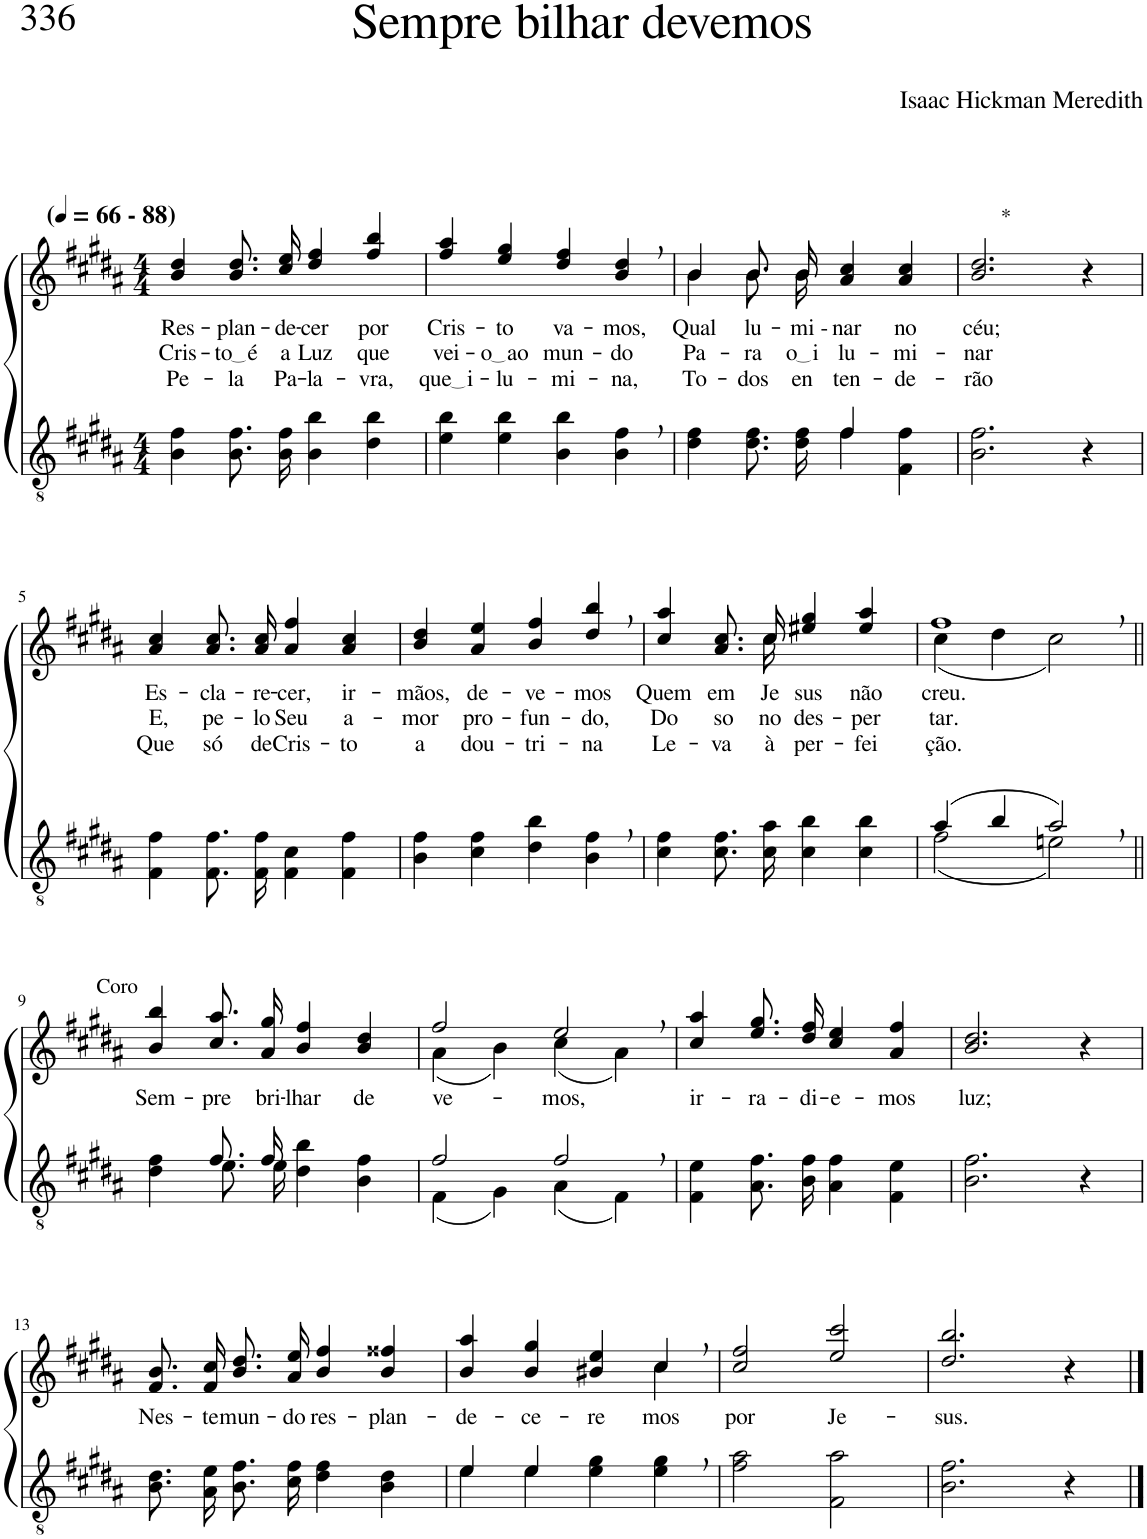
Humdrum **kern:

**kern	**kern	**text	**text	**text
*part2	*part1	*part1	*part1	*part1
*staff2	*staff1	*staff1	*staff1	*staff1
*I"Parte III e IV	*I"Parte I e II	*	*	*
*clefGv2	*clefG2	*	*	*
*Trd5c9	*Trd5c9	*	*	*
*k[f#c#g#d#a#]	*k[f#c#g#d#a#]	*	*	*
*M4/4	*M4/4	*	*	*
*MM66	*MM66	*	*	*
=1	=1	=1	=1	=1
!	!LO:TX:a:B:t=(	!	!	!
!	!LO:TX:a:B:t=- 88)	!	!	!
!	!	!LO:LY:b	!LO:LY:b	!LO:LY:b
4B\ 4f#\	4b/ 4dd#/	Res-	Cris-	Pe-
!	!	!LO:LY:b	!LO:LY:b	!LO:LY:b
8.B\ 8.f#\L	8.b\ 8.dd#\L	-plan-	to é	-la
!	!	!LO:LY:b	!LO:LY:b	!LO:LY:b
16B\ 16f#\Jk	16cc#\ 16ee\Jk	-de-	a	-Pa-
!	!	!LO:LY:b	!LO:LY:b	!LO:LY:b
4B\ 4b\	4dd#/ 4ff#/	-cer	Luz	-la-
!	!	!LO:LY:b	!LO:LY:b	!LO:LY:b
4d#\ 4b\	4ff#/ 4bb/	por	que	-vra,
=2	=2	=2	=2	=2
!	!	!LO:LY:b	!LO:LY:b	!LO:LY:b
4e\ 4b\	4ff#/ 4aa#/	Cris-	vei-	que i
!	!	!LO:LY:b	!LO:LY:b	!LO:LY:b
4e\ 4b\	4ee/ 4gg#/	-to	o ao	-lu-
!	!	!LO:LY:b	!LO:LY:b	!LO:LY:b
4B\ 4b\	4dd#/ 4ff#/	va-	mun-	-mi-
!	!	!LO:LY:b	!LO:LY:b	!LO:LY:b
4B\, 4f#\,	4b/, 4dd#/,	-mos,	-do	-na,
=3	=3	=3	=3	=3
*^	*	*	*	*
!	!	!	!LO:LY:b	!LO:LY:b	!LO:LY:b
*	*	*^	*	*	*
2ryy	4d#\ 4f#\	4b\	4b/	Qual	Pa-	To-
!	!	!	!	!LO:LY:b	!LO:LY:b	!LO:LY:b
.	8.d#\ 8.f#\L	8.b\L	8.b/L	lu-	-ra	-dos
!	!	!	!	!LO:LY:b	!LO:LY:b	!LO:LY:b
.	16d#\ 16f#\Jk	16b\Jk	16b/Jk	-mi --	o i	en-
!	!	!	!	!LO:LY:b	!LO:LY:b	!LO:LY:b
4f#/	4f#\	2ryy	4a#/ 4cc#/	-nar	-lu-	-ten-
!	!	!	!	!LO:LY:b	!LO:LY:b	!LO:LY:b
4ryy	4F#\ 4f#\	.	4a#/ 4cc#/	no	-mi-	-de-
=4	=4	=4	=4	=4	=4	=4
!	!	!LO:TX:a:t=*	!	!	!	!
!	!	!	!	!LO:LY:b	!LO:LY:b	!LO:LY:b
*v	*v	*	*	*	*	*
*	*v	*v	*	*	*
2.B\ 2.f#\	2.b/ 2.dd#/	-céu;	-nar	-rão
4r	4r	.	.	.
!!LO:LB:g=z
=5	=5	=5	=5	=5
!	!	!LO:LY:b	!LO:LY:b	!LO:LY:b
4F#\ 4f#\	4a#/ 4cc#/	Es-	E,	Que
!	!	!LO:LY:b	!LO:LY:b	!LO:LY:b
8.F#\ 8.f#\L	8.a#\ 8.cc#\L	-cla-	pe-	só
!	!	!LO:LY:b	!LO:LY:b	!LO:LY:b
16F#\ 16f#\Jk	16a#\ 16cc#\Jk	-re-	-lo	de
!	!	!LO:LY:b	!LO:LY:b	!LO:LY:b
4F#\ 4c#\	4a#/ 4ff#/	-cer,	Seu	Cris-
!	!	!LO:LY:b	!LO:LY:b	!LO:LY:b
4F#\ 4f#\	4a#/ 4cc#/	ir-	a-	-to
=6	=6	=6	=6	=6
!	!	!LO:LY:b	!LO:LY:b	!LO:LY:b
4B\ 4f#\	4b/ 4dd#/	-mãos,	-mor	a
!	!	!LO:LY:b	!LO:LY:b	!LO:LY:b
4c#\ 4f#\	4a#/ 4ee/	de-	pro-	dou-
!	!	!LO:LY:b	!LO:LY:b	!LO:LY:b
4d#\ 4b\	4b/ 4ff#/	-ve-	-fun-	-tri-
!	!	!LO:LY:b	!LO:LY:b	!LO:LY:b
4B\, 4f#\,	4dd#/, 4bb/,	-mos	-do,	-na
=7	=7	=7	=7	=7
!	!	!LO:LY:b	!LO:LY:b	!LO:LY:b
*	*^	*	*	*
4c#\ 4f#\	4cc#/ 4aa#/	4..ryy	Quem	Do	Le-
!	!	!	!LO:LY:b	!LO:LY:b	!LO:LY:b
8.c#\ 8.f#\L	8.a#\ 8.cc#\L	.	em	so-	-va
!	!	!	!LO:LY:b	!LO:LY:b	!LO:LY:b
16c#\ 16a#\Jk	16cc#\Jk	16cc#\	Je-	-no	à
!	!	!	!LO:LY:b	!LO:LY:b	!LO:LY:b
4c#\ 4b\	4ee#X/ 4gg#/	2ryy	-sus	des-	per-
!	!	!	!LO:LY:b	!LO:LY:b	!LO:LY:b
4c#\ 4b\	4ee#/ 4aa#/	.	não	-per-	-fei-
=8	=8	=8	=8	=8	=8
*^	*	*	*	*	*
!	!	!	!	!LO:LY:b	!LO:LY:b	!LO:LY:b
(4a#/	(2f#\	1ff#,	(4cc#\	creu.	-tar.	-ção.
4b/	.	.	4dd#\	.	.	.
2a#,/)	2en\)	.	2cc#\)	.	.	.
!!LO:LB:g=z
=9||	=9||	=9||	=9||	=9||	=9||	=9||
!	!	!LO:TX:a:t=Coro	!	!	!	!
!	!	!	!	!LO:LY:b	!	!
*	*	*v	*v	*	*	*
4ryy	4d#\ 4f#\	4b/ 4bb/	Sem-	.	.
!	!	!	!LO:LY:b	!	!
8.f#/L	8.e\L	8.cc#\ 8.aa#\L	-pre	.	.
!	!	!	!LO:LY:b	!	!
16f#/Jk	16e\Jk	16a#\ 16gg#\Jk	bri-	.	.
!	!	!	!LO:LY:b	!	!
2ryy	4d#\ 4b\	4b/ 4ff#/	-lhar	.	.
!	!	!	!LO:LY:b	!	!
.	4B\ 4f#\	4b/ 4dd#/	de-	.	.
=10	=10	=10	=10	=10	=10
*	*	*^	*	*	*
!	!	!	!	!LO:LY:b	!	!
2f#/	(4F#\	2ff#/	(4a#\	-ve-	.	.
.	4G#\)	.	4b\)	.	.	.
!	!	!	!	!LO:LY:b	!	!
2f#,/	(4A#\	2ee,/	(4cc#\	-mos,	.	.
.	4F#\)	.	4a#\)	.	.	.
=11	=11	=11	=11	=11	=11	=11
!	!	!	!	!LO:LY:b	!	!
*v	*v	*	*	*	*	*
*	*v	*v	*	*	*
4F#\ 4e\	4cc#/ 4aa#/	ir-	.	.
!	!	!LO:LY:b	!	!
8.A#\ 8.f#\L	8.ee\ 8.gg#\L	-ra-	.	.
!	!	!LO:LY:b	!	!
16B\ 16f#\Jk	16dd#\ 16ff#\Jk	-di-	.	.
!	!	!LO:LY:b	!	!
4A#\ 4f#\	4cc#/ 4ee/	-e-	.	.
!	!	!LO:LY:b	!	!
4F#\ 4e\	4a#/ 4ff#/	-mos	.	.
=12	=12	=12	=12	=12
!	!	!LO:LY:b	!	!
2.B\ 2.f#\	2.b/ 2.dd#/	luz;	.	.
4r	4r	.	.	.
!!LO:LB:g=z
=13	=13	=13	=13	=13
!	!	!LO:LY:b	!	!
8.B\ 8.d#\L	8.f#/ 8.b/L	Nes-	.	.
!	!	!LO:LY:b	!	!
16A#\ 16e\Jk	16f#/ 16cc#/Jk	-te	.	.
!	!	!LO:LY:b	!	!
8.B\ 8.f#\L	8.b\ 8.dd#\L	mun-	.	.
!	!	!LO:LY:b	!	!
16c#\ 16f#\Jk	16a#\ 16ee\Jk	-do	.	.
!	!	!LO:LY:b	!	!
4d#\ 4f#\	4b/ 4ff#/	res-	.	.
!	!	!LO:LY:b	!	!
4B\ 4d#\	4b/ 4ff##X/	-plan-	.	.
=14	=14	=14	=14	=14
*^	*	*	*	*
!	!	!	!LO:LY:b	!	!
*	*	*^	*	*	*
4e\	4e/	4b/ 4aa#/	2.ryy	-de-	.	.
!	!	!	!	!LO:LY:b	!	!
4e\	4e/	4b/ 4gg#/	.	-ce-	.	.
!	!	!	!	!LO:LY:b	!	!
4e\ 4g#\	2ryy	4b#X/ 4ee/	.	-re-	.	.
!	!	!	!	!LO:LY:b	!	!
4e\, 4g#\,	.	4cc#,/	4cc#\	-mos	.	.
*v	*v	*	*	*	*	*
=15	=15	=15	=15	=15	=15
!	!	!	!LO:LY:b	!	!
*	*v	*v	*	*	*
2f#\ 2a#\	2cc#/ 2ff#/	por	.	.
!	!	!LO:LY:b	!	!
2F#\ 2a#\	2ee/ 2ccc#/	Je-	.	.
=16	=16	=16	=16	=16
!	!	!LO:LY:b	!	!
2.B\ 2.f#\	2.dd#/ 2.bb/	-sus.	.	.
4r	4r	.	.	.
==	==	==	==	==
*-	*-	*-	*-	*-
